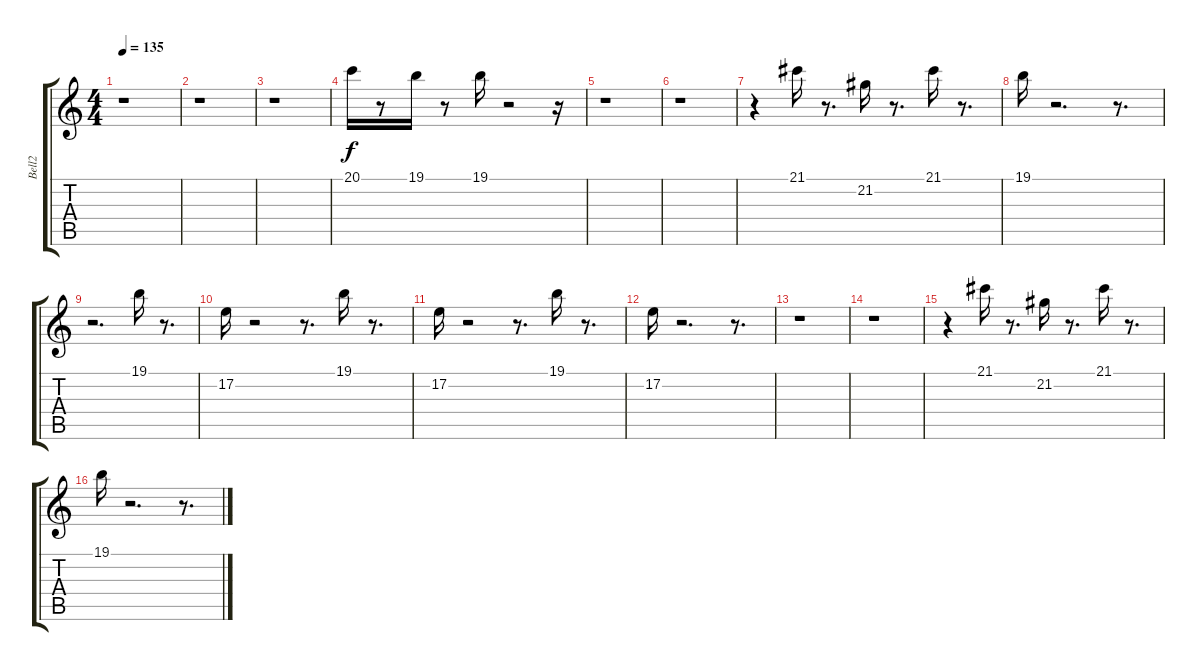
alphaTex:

\track ("Bell2                               " "Bell2     ") {instrument lead2sawtooth}
\staff {score tabs}
\tuning (E4 B3 G3 D3 A2 E2) {hide}
\ts (4 4)
\tempo 135
\clef g2
\ks c
r.1{dy f} |
r.1 |
r.1 |
20.1.16 r.8 19.1.16 r.8 19.1.16 r.2 r.16 |
r.1 |
r.1 |
r.4 21.1.16 r.8{d} 21.2.16 r.8{d} 21.1.16 r.8{d} |
19.1.16 r.2{d} r.8{d} |
r.2{d} 19.1.16 r.8{d} |
17.2.16 r.2 r.8{d} 19.1.16 r.8{d} |
17.2.16 r.2 r.8{d} 19.1.16 r.8{d} |
17.2.16 r.2{d} r.8{d} |
r.1 |
r.1 |
r.4 21.1.16 r.8{d} 21.2.16 r.8{d} 21.1.16 r.8{d} |
19.1.16 r.2{d} r.8{d}
